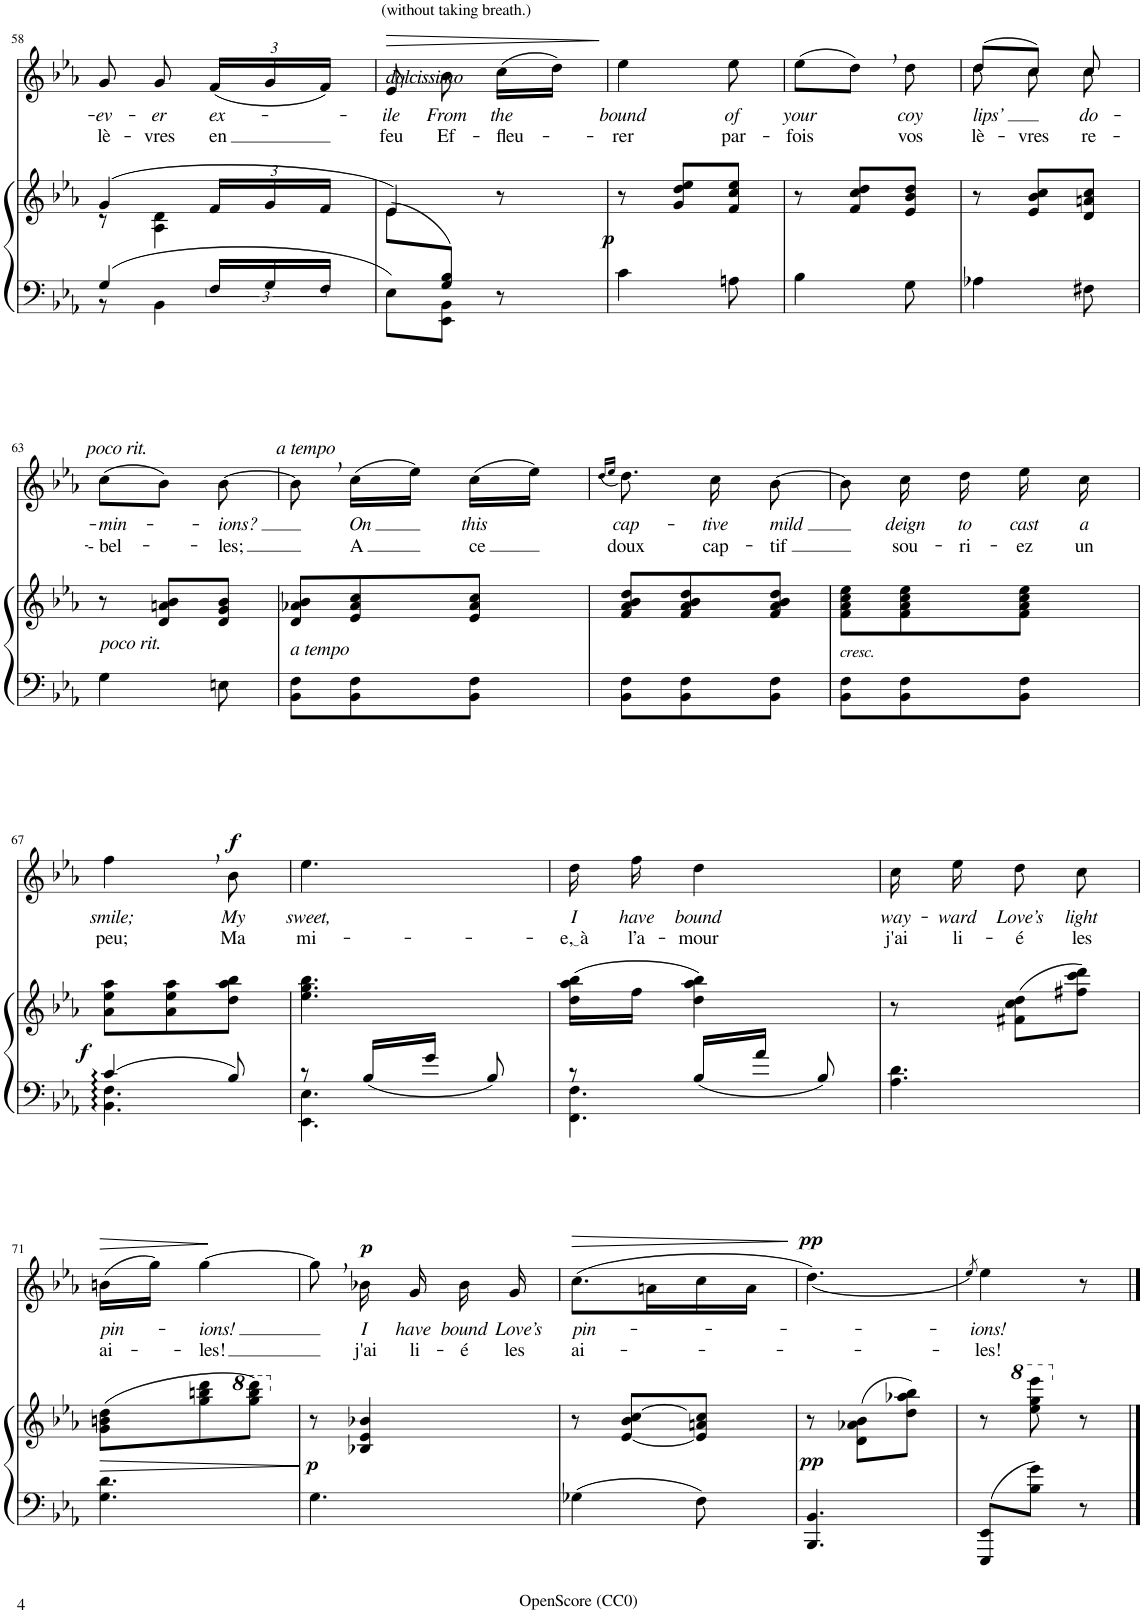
**kern	**kern	**dynam	**kern	**text	**text	**dynam
*part2	*part2	*part2	*part1	*part1	*part1	*part1
*staff3	*staff2	*staff2/3	*staff1	*staff1	*staff1	*staff1
*I"Piano	*	*	*I"Voice	*	*	*
*I'Pno	*	*	*	*	*	*
!!LO:PB:g=z
*clefF4	*clefG2	*	*clefG2	*	*	*
*k[b-e-a-]	*k[b-e-a-]	*	*k[b-e-a-]	*	*	*
*M3/8	*M3/8	*	*M3/8	*	*	*
=58	=58	=58	=58	=58	=58	=58
*^	*^	*	*	*	*	*
!	!	!	!	!	!	!LO:LY:b	!LO:LY:b	!
4G/	8r	(>4g/	8r	.	8g/	-ev-	lè-	.
!	!	!	!	!	!	!LO:LY:b	!LO:LY:b	!
.	4BB-\	.	4A-\ 4d\	.	8g/	-er	-vres	.
*	*	*Xbrackettup	*	*	*Xbrackettup	*	*	*
!	!	!	!	!	!	!LO:LY:b	!LO:LY:b	!
24F/LL	.	24f/LL	.	.	(24f/LL	ex-	en	.
24G/	.	24g/	.	.	24g/	.	.	.
24F/JJ	.	24f/JJ	.	.	24f/JJ)	.	.	.
=59	=59	=59	=59	=59	=59	=59	=59	=59
!	!	!	!	!	!LO:TX:a:t=(without taking breath.)	!	!	!
!	!	!	!	!	!LO:TX:b:i:t=dolcissimo	!	!	!
!	!	!	!	!	!	!LO:LY:b	!LO:LY:b	!LO:HP:b
8ryy	8E-\L	4e-/)	(8e-\L	.	8e-/	-ile	feu	>
!	!	!	!	!	!	!LO:LY:b	!LO:LY:b	!
8G/ 8B-/J)	8EE-\ 8BB-\J	.	4ryy	.	8b-\	From	Ef-	.
!	!	!	!	!	!	!LO:LY:b	!LO:LY:b	!
8ryy	8r	8r	.	.	(16cc\LL	the	-fleu-	.
.	.	.	.	.	16dd\JJ)	.	.	.
*v	*v	*	*	*	*	*	*	*
*	*v	*v	*	*	*	*	*
.	.	.	.	.	.	]
=60	=60	=60	=60	=60	=60	=60
!	!	!LO:DY:b	!	!LO:LY:b	!LO:LY:b	!
4c\	8r	p	4ee-\	bound	-rer	.
.	8g/ 8dd/ 8ee-/L	.	.	.	.	.
!	!	!	!	!LO:LY:b	!LO:LY:b	!
8An\	8f/ 8cc/ 8ee-/J	.	8ee-\	of	par-	.
=61	=61	=61	=61	=61	=61	=61
!	!	!	!	!LO:LY:b	!LO:LY:b	!
4B-\	8r	.	(8ee-\L	your	-fois	.
.	8f/ 8cc/ 8dd/L	.	8dd'~,\J)	.	.	.
!	!	!	!	!LO:LY:b	!LO:LY:b	!
8G\	8e-/ 8b-/ 8dd/J	.	8dd\	coy	vos	.
=62	=62	=62	=62	=62	=62	=62
!	!	!	!	!LO:LY:b	!LO:LY:b	!
*	*	*	*^	*	*	*
4A-X\	8r	.	(>8dd/L	8dd\	lips’	lè-	.
!	!	!	!	!	!	!LO:LY:b	!
.	8e-/ 8b-/ 8cc/L	.	8cc/J)	8cc\	.	-vres	.
!	!	!	!	!	!LO:LY:b	!LO:LY:b	!
8F#X\	8d/ 8an/ 8cc/J	.	8cc/	8cc\	do-	re-	.
!!LO:LB:g=z
=63	=63	=63	=63	=63	=63	=63	=63
!	!	!	!LO:TX:a:i:t=poco rit.	!	!	!	!
!LO:TX:a:i:t=poco rit.	!	!	!	!	!	!	!
!	!	!	!	!	!LO:LY:b	!LO:LY:b	!
*	*	*	*v	*v	*	*	*
4G\	8r	.	(8cc\L	-min-	-- bel-	.
.	8d/ 8an/ 8b-/L	.	8b-\J)	.	.	.
!	!	!	!	!LO:LY:b	!LO:LY:b	!
8En\	8d/ 8g/ 8b-/J	.	[8b-\	-ions?	-les;	.
=64	=64	=64	=64	=64	=64	=64
!	!	!	!LO:TX:a:i:t=a tempo	!	!	!
!	!LO:TX:b:i:t=a tempo	!	!	!	!	!
8BB-\ 8F\L	8d/ 8a-X/ 8b-/L	.	8b-'~,\]	.	.	.
!	!	!	!	!LO:LY:b	!LO:LY:b	!
8BB-\ 8F\	8e-/ 8a-/ 8cc/	.	(16cc\LL	On	A	.
.	.	.	16ee-\JJ)	.	.	.
!	!	!	!	!LO:LY:b	!LO:LY:b	!
8BB-\ 8F\J	8e-/ 8a-/ 8cc/J	.	(16cc\LL	this	ce	.
.	.	.	16ee-\JJ)	.	.	.
=65	=65	=65	=65	=65	=65	=65
.	.	.	(16qdd/LL	.	.	.
.	.	.	16qee-/JJ	.	.	.
!	!	!	!	!LO:LY:b	!LO:LY:b	!
8BB-\ 8F\L	8f/ 8a-/ 8b-/ 8dd/L	.	8.dd\)	cap-	doux	.
8BB-\ 8F\	8f/ 8a-/ 8b-/ 8dd/	.	.	.	.	.
!	!	!	!	!LO:LY:b	!LO:LY:b	!
.	.	.	16cc\	-tive	cap-	.
!	!	!	!	!LO:LY:b	!LO:LY:b	!
8BB-\ 8F\J	8f/ 8a-/ 8b-/ 8dd/J	.	[8b-\	mild	-tif	.
=66	=66	=66	=66	=66	=66	=66
!	!LO:TX:b:i:t=cresc.	!	!	!	!	!
8BB-\ 8F\L	8f\ 8a-\ 8cc\ 8ee-\L	.	8b-\]	.	.	.
!	!	!	!	!LO:LY:b	!LO:LY:b	!
8BB-\ 8F\	8f\ 8a-\ 8cc\ 8ee-\	.	16cc\	deign	sou-	.
!	!	!	!	!LO:LY:b	!LO:LY:b	!
.	.	.	16dd\	to	-ri-	.
!	!	!	!	!LO:LY:b	!LO:LY:b	!
8BB-\ 8F\J	8f\ 8a-\ 8cc\ 8ee-\J	.	16ee-\	cast	-ez	.
!	!	!	!	!LO:LY:b	!LO:LY:b	!
.	.	.	16cc\	a	un	.
!!LO:LB:g=z
=67	=67	=67	=67	=67	=67	=67
*^	*	*	*	*	*	*
!	!	!	!LO:DY:b	!	!LO:LY:b	!LO:LY:b	!
4c/	4.BB-\ 4.F\	8a-\ 8ee-\ 8aa-\L	f	4ff,\	smile;	peu;	.
.	.	8a-\ 8ee-\ 8aa-\	.	.	.	.	.
!	!	!	!	!	!LO:LY:b	!LO:LY:b	!LO:DY:a
8B-/	.	8dd\ 8aa-\ 8bb-\J	.	8b-\	My	Ma	f
=68	=68	=68	=68	=68	=68	=68	=68
!	!	!	!	!	!LO:LY:b	!LO:LY:b	!
8r	4.EE-\ 4.E-\	4.ee-\ 4.gg\ 4.bb-\	.	4.ee-\	sweet,	mi-	.
16B-/LL	.	.	.	.	.	.	.
16g/JJ	.	.	.	.	.	.	.
8B-/	.	.	.	.	.	.	.
=69	=69	=69	=69	=69	=69	=69	=69
!	!	!	!	!	!LO:LY:b	!LO:LY:b	!
8r	4.FF\ 4.F\	(16dd\ 16aa-\ 16bb-\LL	.	16dd\	I	e, à	.
!	!	!	!	!	!LO:LY:b	!LO:LY:b	!
.	.	16ff\JJ	.	16ff\	have	l’a-	.
!	!	!	!	!	!LO:LY:b	!LO:LY:b	!
16B-/LL	.	4dd\ 4aa-\ 4bb-\)	.	4dd\	bound	-mour	.
16a-/JJ	.	.	.	.	.	.	.
8B-/	.	.	.	.	.	.	.
*v	*v	*	*	*	*	*	*
=70	=70	=70	=70	=70	=70	=70
!	!	!	!	!LO:LY:b	!LO:LY:b	!
4.A-\ 4.d\	8r	.	16cc\	way-	j'ai	.
!	!	!	!	!LO:LY:b	!LO:LY:b	!
.	.	.	16ee-\	-ward	li-	.
!	!	!	!	!LO:LY:b	!LO:LY:b	!
.	(8f#X\ 8cc\ 8dd\L	.	8dd\	Love’s	-é	.
!	!	!	!	!LO:LY:b	!LO:LY:b	!
.	8ff#X\ 8ccc\ 8ddd\J)	.	8cc\	light	les	.
!!LO:LB:g=z
=71	=71	=71	=71	=71	=71	=71
!	!	!LO:HP:b	!	!LO:LY:b	!LO:LY:b	!LO:HP:b
4.G\ 4.d\	(8g\ 8bn\ 8dd\L	>	(16bn\LL	pin-	ai-	>
.	.	.	16gg\JJ)	.	.	.
!	!	!	!	!LO:LY:b	!LO:LY:b	!
.	8gg\ 8bbn\ 8ddd\	.	[4gg\	-ions!	-les!	]
*	*8va	*	*	*	*	*
.	8ggg\ 8bbb\ 8dddd\J)	.	.	.	.	.
.	.	]	.	.	.	.
=72	=72	=72	=72	=72	=72	=72
*	*X8va	*	*	*	*	*
!	!	!LO:DY:b	!	!	!	!
4.G\	8r	p	8gg'~,\]	.	.	.
!	!	!	!	!LO:LY:b	!LO:LY:b	!LO:DY:a
.	4B-X/ 4e-/ 4b-X/	.	16b-X\	I	j'ai	p
!	!	!	!	!LO:LY:b	!LO:LY:b	!
.	.	.	16g/	have	li-	.
!	!	!	!	!LO:LY:b	!LO:LY:b	!
.	.	.	16b-\	bound	-é	.
!	!	!	!	!LO:LY:b	!LO:LY:b	!
.	.	.	16g/	Love’s	les	.
=73	=73	=73	=73	=73	=73	=73
!	!	!	!	!LO:LY:b	!LO:LY:b	!LO:HP:b
4G-X\	8r	.	(8.cc\L	pin-	ai-	>
.	[8e-/ 8b-/ [8cc/L	.	.	.	.	.
.	.	.	16an\L	.	.	.
8F\	8e-/] 8an/ 8cc/]J	.	16cc\	.	.	.
.	.	.	16a\JJ	.	.	.
.	.	.	.	.	.	]
=74	=74	=74	=74	=74	=74	=74
!	!	!LO:DY:b	!	!	!	!LO:DY:a
4.BBB-/ 4.BB-/	8r	pp	(<4.dd\)	.	.	pp
.	(8d\ 8a-X\ 8b-\L	.	.	.	.	.
.	8dd\ 8aa-X\ 8bb-\J)	.	.	.	.	.
=75	=75	=75	=75	=75	=75	=75
.	.	.	8qee-/)	.	.	.
!	!	!	!	!LO:LY:b	!LO:LY:b	!
8EEE-/ 8EE-/L	8r	.	4ee-\	-ions!	-les!	.
*	*8va	*	*	*	*	*
8B-\ 8g\J	8eee-\;< 8ggg\;< 8eeee-\;<	.	.	.	.	.
*	*X8va	*	*	*	*	*
8r	8r	.	8r	.	.	.
==	==	==	==	==	==	==
*-	*-	*-	*-	*-	*-	*-
